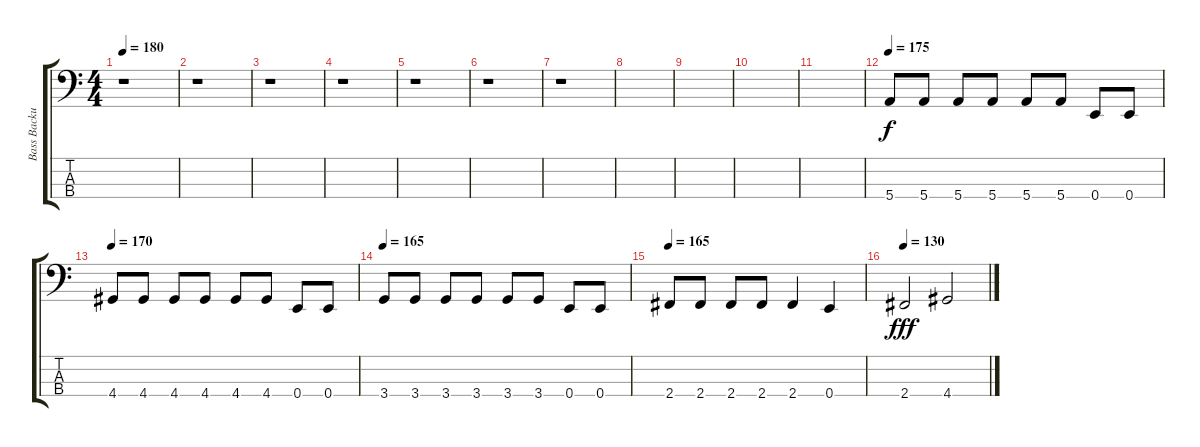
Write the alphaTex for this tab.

\track ("Bass Backup" "Bass Backu") {instrument electricbasspick}
\staff {score tabs}
\tuning (G2 D2 A1 E1) {hide}
\ts (4 4)
\tempo 180
\clef f4
\ks c
r.1{dy f} |
r.1 |
r.1 |
r.1 |
r.1 |
r.1 |
r.1 |
|
|
|
|
\tempo 175
5.4.8 5.4.8 5.4.8 5.4.8 5.4.8 5.4.8 0.4.8 0.4.8 |
\tempo 170
4.4.8 4.4.8 4.4.8 4.4.8 4.4.8 4.4.8 0.4.8 0.4.8 |
\tempo 165
3.4.8 3.4.8 3.4.8 3.4.8 3.4.8 3.4.8 0.4.8 0.4.8 |
\tempo 160
\tempo 165
2.4.8 2.4.8 2.4.8 2.4.8 2.4.4 0.4.4 |
\tempo 130
2.4.2{dy fff} 4.4.2
